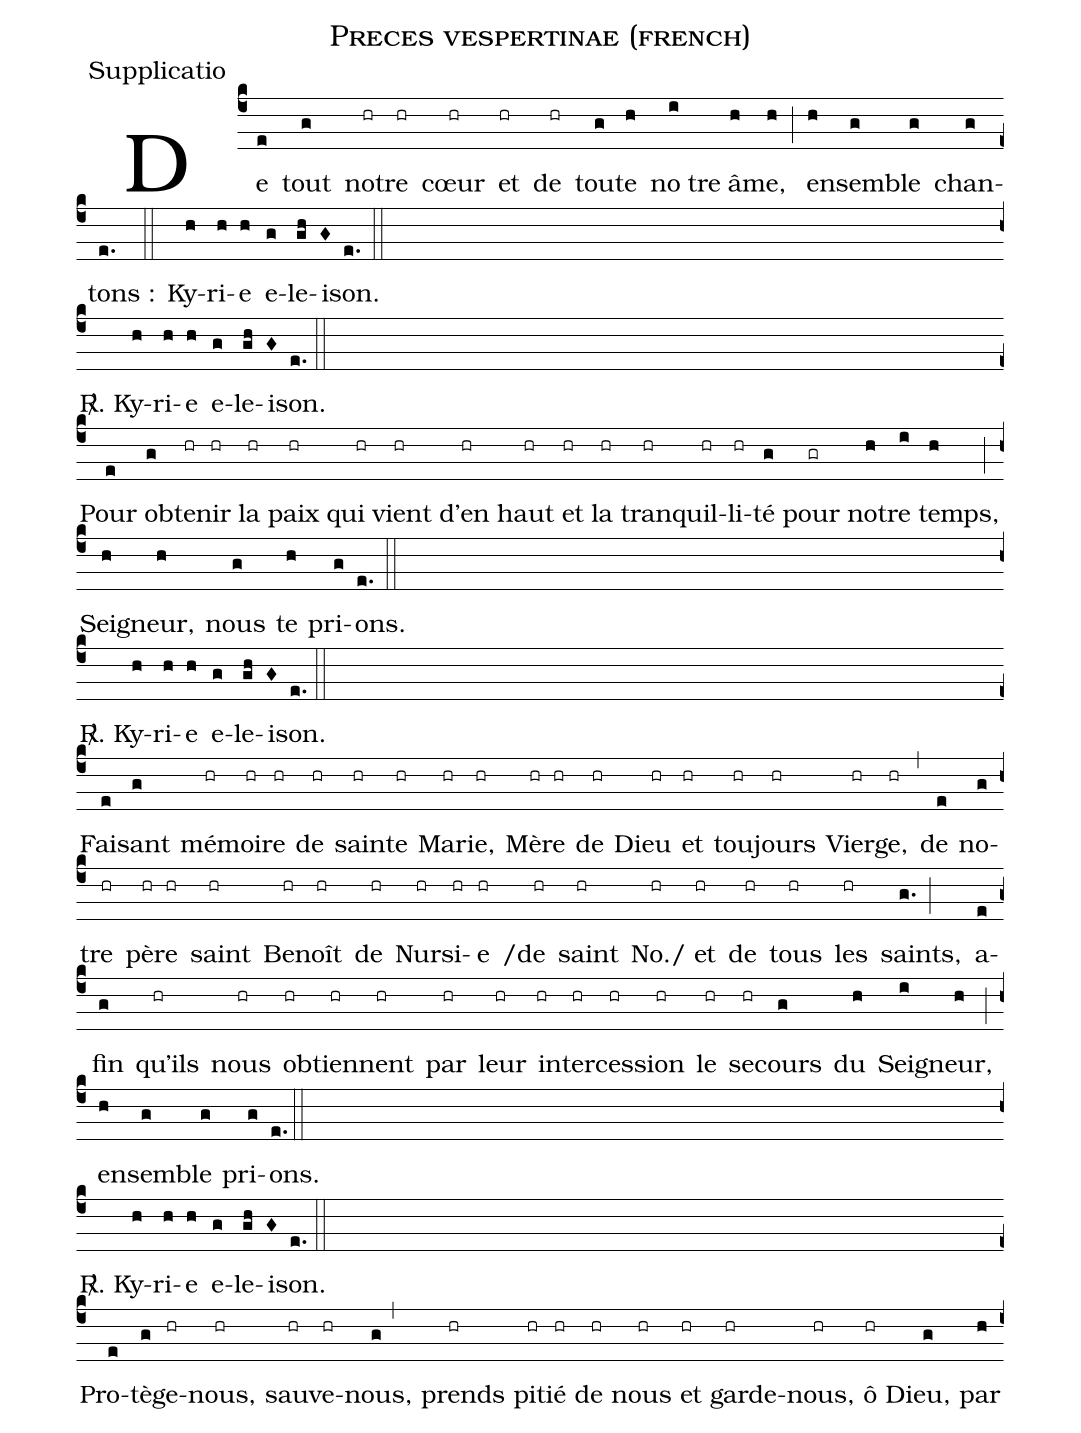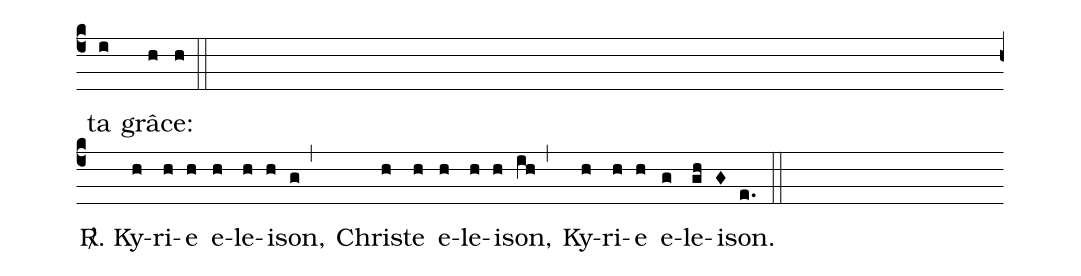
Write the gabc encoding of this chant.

name:Preces vespertinae (french);
office-part:Supplicatio;
%%
(c4) De(e) tout(g) no(hr)tre(hr) cœur(hr) et(hr) de(hr) tou(g)te(h) no(i)tre() â(h)me,(h) (;) en(h)sem(g)ble(g) chan(g)tons :(e.) (::)
Ky(h)ri(h)e(h) e(g)le(gh)i(G)son.(e.::Z)
<sp>R/</sp>.   Ky(h)ri(h)e(h) e(g)le(gh)i(G)son.(e.) (::Z)
Pour(e) ob(g)te(hr)nir(hr) la(hr) paix(hr) qui(hr) vient(hr)  d’en(hr) haut(hr) et(hr) la(hr) tran(hr)quil(hr)li(hr)té(g) pour(gr) no(h)tre(i) temps,(h) (;) Sei(h)gneur,(h) nous(g) te(h) pri(g)ons.(e.::Z)
<sp>R/</sp>.  Ky(h)ri(h)e(h) e(g)le(gh)i(G)son.(e.) (::Z)

Fai(e)sant(g) mé(hr)moi(hr)re(hr) de(hr) sain(hr)te(hr) Ma(hr)rie,(hr)  Mè(hr)re(hr) de(hr) Dieu(hr) et(hr) tou(hr)jours(hr) Vier(hr)ge,(hr) (,) de(e) no(g)tre(hr) pè(hr)re(hr) saint(hr) Be(hr)noît(hr) de(hr) Nur(hr)si(hr)e(hr)  /de(hr) saint(hr) No.(hr)/ et(hr) de(hr) tous(hr) les(hr) saints,(g.;)
a(e)fin(g)  qu’ils(hr) nous(hr) ob(hr)tien(hr)nent(hr) par(hr) leur(hr) in(hr)ter(hr)ces(hr)sion(hr) le(hr) se(hr)cours(g) du(h) Sei(i)gneur,(h) (;) en(h)sem(g)ble(g) pri(g)ons. (e.:: Z)
<sp>R/</sp>.  Ky(h)ri(h)e(h) e(g)le(gh)i(G)son.(e.) (::Z)
Pro(e)tè(g)ge(hr)-nous,(hr) sau(hr)ve(hr)-nous,(g,) prends(hr) pi(hr)tié(hr) de(hr) nous(hr) et(hr) garde(hr)-nous,(hr)  ô(hr) Dieu,(g) par(h) ta(i)  grâ(h)ce:(h::Z)
<sp>R/</sp>.  Ky(h)ri(h)e(h) e(h)le(h)i(h)son,(g,) Chri(h)ste(h) e(h)le(h)i(h)son,(ih,) Ky(h)ri(h)e(h) e(g)le(gh)i(G)son.(e.::)
